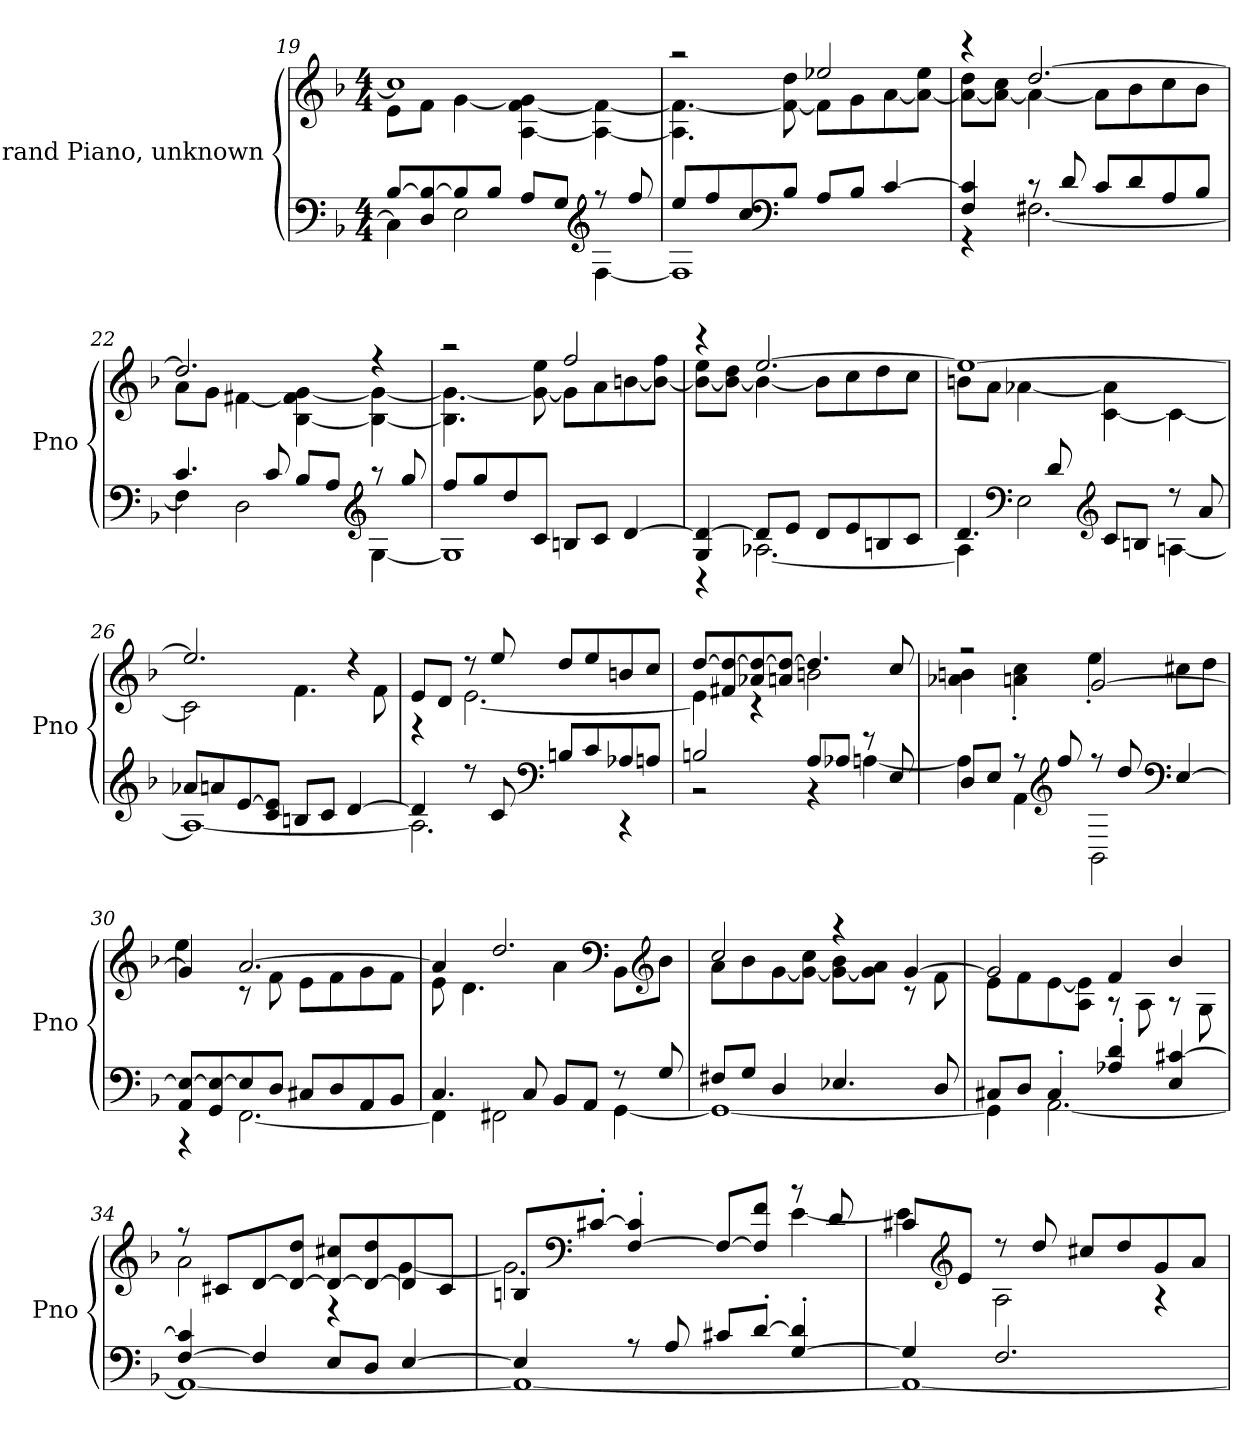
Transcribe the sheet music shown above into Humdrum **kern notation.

**kern	**kern
*part1	*part1
*staff2	*staff1
*I"Grand Piano, unknown	*
*I'Pno	*
*clefF4	*clefG2
*k[b-]	*k[b-]
*M4/4	*M4/4
=19	=19
*^	*^
[8B-/L	4C\]	1cc]	8e\L
8D/ 8B-/_	.	.	8f\J
8B-/]	2E\	.	[4g\
8B-/J	.	.	.
8A/L	.	.	[4A\ [4f\ 4g\]
8G/J	.	.	.
*clefG2	*	*	*
8r	[4F\	.	4A\_ 4f\_
8ff/	.	.	.
=20	=20	=20	=20
8ee/L	1F]	2r	4.A\] 4.f\_
8ff/	.	.	.
8cc/	.	.	.
*clefF4	*	*	*
8B-/J	.	.	8f\_ 8dd\
8A/L	.	2ee-X/	8f\L]
8B-/J	.	.	8g\
[4c/	.	.	[8a\
.	.	.	8a\_ 8ee-\J
!!LO:PB:g=z	!!
=21	=21	=21	=21
4F/ 4c/]	4r	4r	8a\_ 8dd\L
.	.	.	8a\_ 8cc\J
8r	[2.F#X\	[2.dd/	4a\_
8d/	.	.	.
8c/L	.	.	8a\L]
8d/	.	.	8b-\
8A/	.	.	8cc\
8B-/J	.	.	8b-\J
=22	=22	=22	=22
4.c/	4F#\]	2.dd/]	8a\L
.	.	.	8g\J
.	2D\	.	[4f#X\
8c/	.	.	.
8B-/L	.	.	[4B-\ 4f#\] [4g\
8A/J	.	.	.
*clefG2	*	*	*
8r	[4G\	4r	4B-\_ 4g\_
8gg/	.	.	.
=23	=23	=23	=23
8ff/L	1G]	2r	4.B-\] 4.g\_
8gg/	.	.	.
8dd/	.	.	.
8c/J	.	.	8g\_ 8ee\
8Bn/L	.	2ff/	8g\L]
8c/J	.	.	8a\
[4d/	.	.	[8bn\
.	.	.	8b\_ 8ff\J
=24	=24	=24	=24
4G/ 4d/_	4r	4r	8b\_ 8ee\L
.	.	.	8b\_ 8dd\J
8d/L]	[2.A-X\	[2.ee/	4b\_
8e/J	.	.	.
8d/L	.	.	8b\L]
8e/	.	.	8cc\
8Bn/	.	.	8dd\
8c/J	.	.	8cc\J
!!LO:LB:g=z	!!
=25	=25	=25	=25
4.d/	4A-\]	1ee_	8bn\L
.	.	.	8a\J
*clefF4	*	*	*
.	2E\	.	[4a-X\
8d/	.	.	.
*clefG2	*	*	*
8c/L	.	.	[4c\ 4a-\]
8Bn/J	.	.	.
8r	[4An\	.	4c\_
8a/	.	.	.
=26	=26	=26	=26
8a-X/L	1A_	2.ee/]	2c\]
8an/	.	.	.
[8e/	.	.	.
8c/ 8e/]J	.	.	.
8Bn/L	.	.	4.f\
8c/J	.	.	.
[4d/	.	4r	.
.	.	.	8f\
=27	=27	=27	=27
4d/]	2.A\]	8e/L	4r
.	.	8d/J	.
8r	.	8r	[2.e\
8c/	.	8ee/	.
*clefF4	*	*	*
8Bn/L	.	8dd/L	.
8c/	.	8ee/	.
8A-X/	4r	8bn/	.
8An/J	.	8cc/J	.
!!LO:LB:g=z	!!
=28	=28	=28	=28
2Bn/	2r	[8dd/L	4e\]
.	.	8f#X/ 8dd/_	.
.	.	8a-X/ 8dd/_	4r
.	.	8an/ 8dd/_J	.
8A/L	4r	4.dd/]	2bn\
8A-X/J	.	.	.
8r	[4An\	.	.
8E/	.	8cc/	.
=29	=29	=29	=29
8D/L	4A\]	2r	4a-X\ 4bn\
8E/J	.	.	.
8r	4AA\	.	4an\' 4cc\'
*clefG2	*	*	*
8ff/	.	.	.
8r	2BB-\	[2g/	4ee'\
8dd/	.	.	.
*clefF4	*	*	*
[4E/	.	.	8cc#X\L
.	.	.	8dd\J
=30	=30	=30	=30
8AA/ 8E/_L	4r	4g/]	4ee\
8GG/ 8E/_	.	.	.
8E/]	[2.FF\	[2.a/	8r
8D/J	.	.	8f\
8C#X/L	.	.	8e\L
8D/	.	.	8f\
8AA/	.	.	8g\
8BB-/J	.	.	8f\J
!!LO:LB:g=z	!!
=31	=31	=31	=31
4.C/	4FF\]	4a/]	8e\
.	.	.	4.d\
.	2FF#X\	2.dd/	.
8C/	.	.	.
8BB-/L	.	.	4a\
8AA/J	.	.	.
*	*	*clefF4	*
8r	[4GG\	.	8BB-\L
*	*	*clefG2	*
8G/	.	.	8b-\J
=32	=32	=32	=32
8F#X/L	1GG_	2cc/	8a\L
8G/J	.	.	8b-\
4D/	.	.	[8g\
.	.	.	8g\_ 8cc\J
4.E-X/	.	4r	8g\_ 8b-\L
.	.	.	8g\] 8a\J
.	.	[4g/	8r
8D/	.	.	8f\
=33	=33	=33	=33
8C#X/L	4GG\]	2g/]	8e\L
8D/J	.	.	8f\
4C#'/	[2.AA\	.	[8e\
.	.	.	8A\ 8e\]J
4A-X/' 4d/'	.	4f/	8r
.	.	.	8A\
4E/ [4c#X/	.	4b-/	8r
.	.	.	8G\
=34	=34	=34	=34
[4F/ 4c#/]	1AA_	8r	2a\
.	.	8c#X/L	.
4F/]	.	[8d/	.
.	.	8d/_ 8dd/J	.
8E/L	.	8d/_ 8cc#X/L	4r
8D/J	.	8d/_ 8dd/	.
[4E/	.	8d/]	[4g\
.	.	8c#/J	.
!!LO:LB:g=z	!!
=35	=35	=35	=35
4E/]	1AA_	8Bn/L	2.g\]
*	*	*clefF4	*
.	.	[8c#X'/J	.
8r	.	[4F/' 4c#/]'	.
8A/	.	.	.
8c#X/L	.	8F/L_	.
[8d'/J	.	8F/] 8f/J	.
[4G/' 4d/]'	.	8r	[4e\
.	.	8d/	.
=36	=36	=36	=36
4G/]	1AA_	8c#X/L	4e\]
*	*	*clefG2	*
.	.	8e/J	.
2.F/	.	8r	2A\
.	.	8dd/	.
.	.	8cc#X/L	.
.	.	8dd/	.
.	.	8g/	4r
.	.	8a/J	.
*v	*v	*	*
*	*v	*v
=	=
*-	*-
